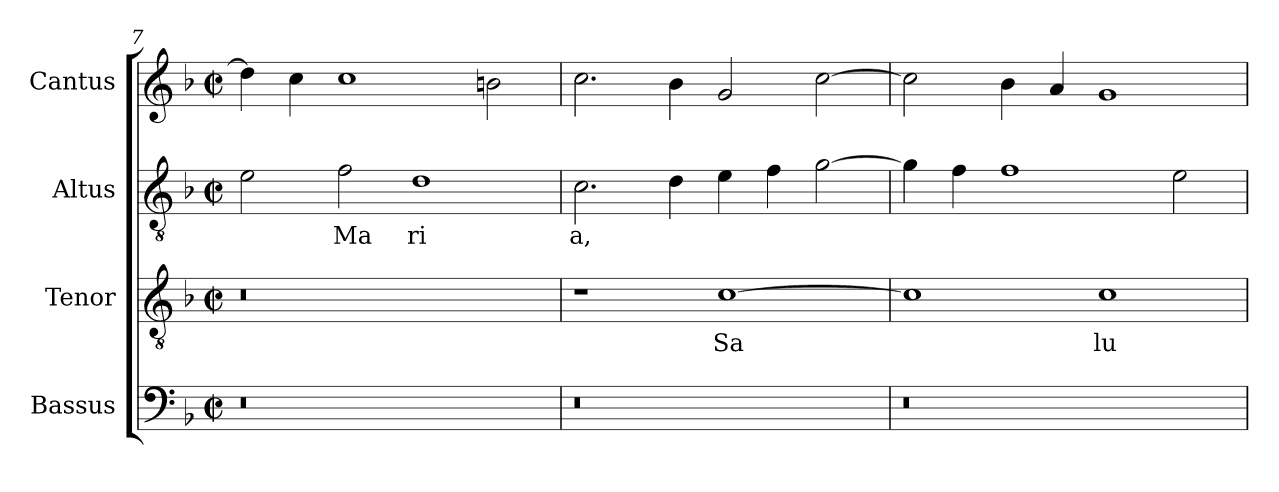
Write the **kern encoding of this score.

**kern	**kern	**text	**kern	**text	**kern
*part4	*part3	*part3	*part2	*part2	*part1
*staff4	*staff3	*staff3	*staff2	*staff2	*staff1
*I"Bassus	*I"Tenor	*	*I"Altus	*	*I"Cantus
!!LO:LB:g=z
*clefF4	*clefGv2	*	*clefGv2	*	*clefG2
*k[b-]	*k[b-]	*	*k[b-]	*	*k[b-]
*F:	*F:	*	*F:	*	*F:
*M2/2	*M2/2	*	*M2/2	*	*M2/2
*met(c|)	*met(c|)	*	*met(c|)	*	*met(c|)
=7	=7	=7	=7	=7	=7
0r	0r	.	2e\	.	4dd\]
.	.	.	.	.	4cc\
!	!	!	!	!LO:LY:b:cj	!
.	.	.	2f\	Ma	1cc
!	!	!	!	!LO:LY:b:cj	!
.	.	.	1d	ri	.
.	.	.	.	.	2b\
=8	=8	=8	=8	=8	=8
!	!	!	!	!LO:LY:b:cj	!
0r	1r	.	2.c\	a,	2.cc\
.	.	.	4d\	.	4b-\
!	!	!LO:LY:b:cj	!	!	!
.	[>1c	Sa	4e\	.	2g/
.	.	.	4f\	.	.
.	.	.	[>2g\	.	[>2cc\
=9	=9	=9	=9	=9	=9
0r	1c]	.	4g\]	.	2cc\]
.	.	.	4f\	.	.
.	.	.	1f	.	4b-\
.	.	.	.	.	4a/
!	!	!LO:LY:b:cj	!	!	!
.	1c	lu	.	.	1g
.	.	.	2e\	.	.
=	=	=	=	=	=
*-	*-	*-	*-	*-	*-
